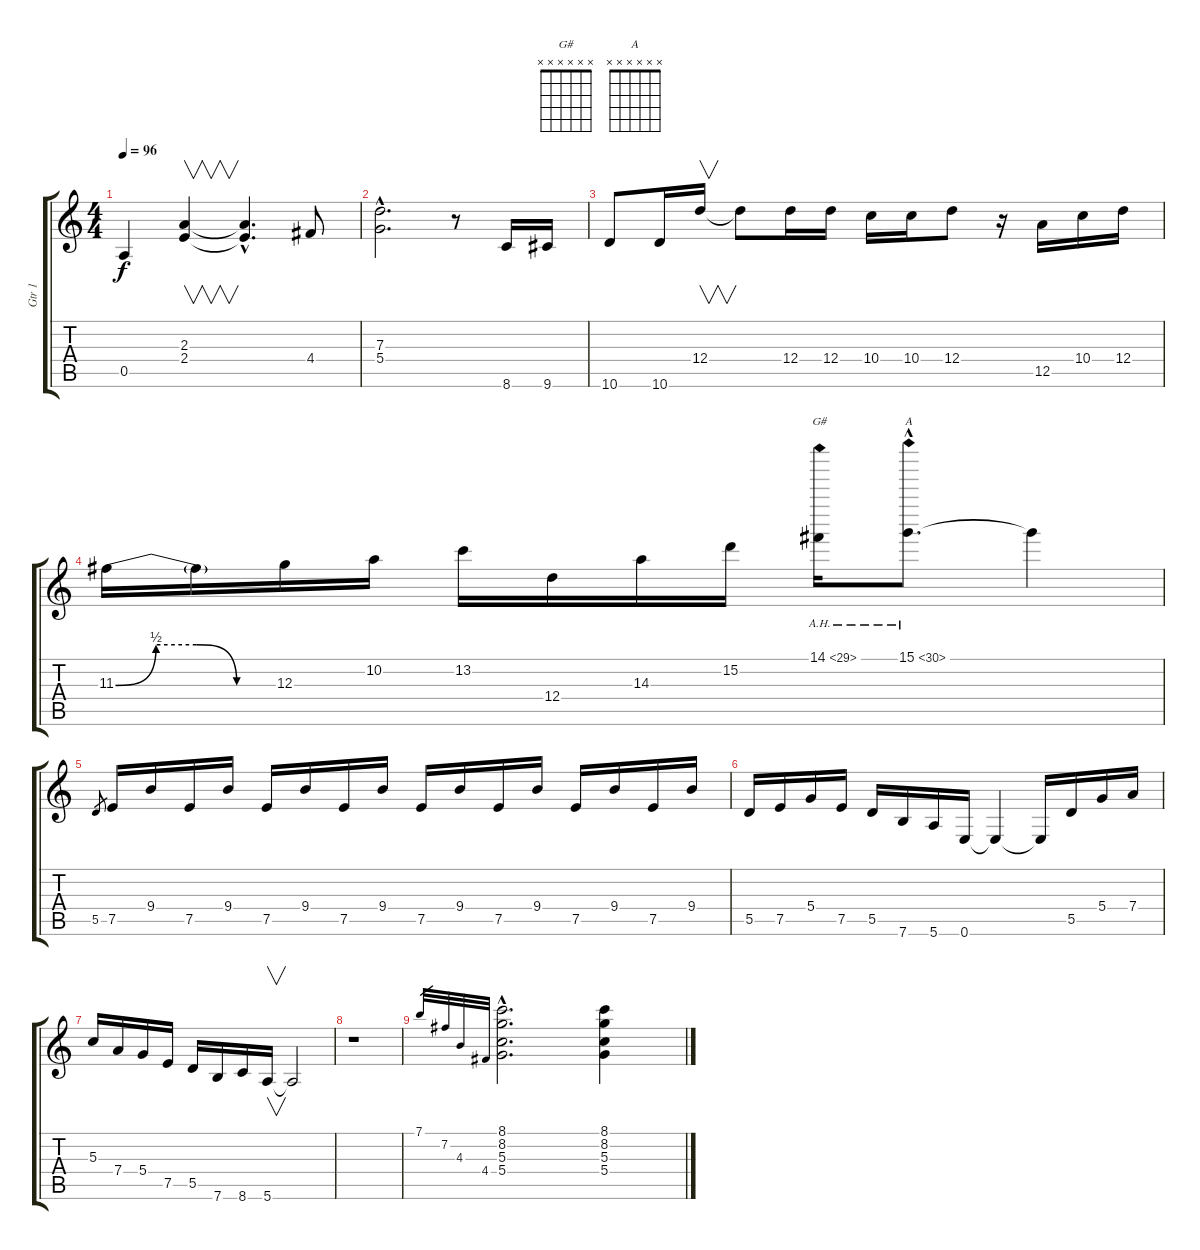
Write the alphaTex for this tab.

\track ("Gtr 1" "Gtr 1") {instrument overdrivenguitar}
\staff {score tabs}
\tuning (E4 B3 G3 D3 A2 E2) {hide}
\chord ("G#" x x x x x x) {firstfret 0}
\chord ("A" x x x x x x) {firstfret 0}
\ts (4 4)
\tempo 96
\clef g2
\ks c
0.5.4{dy f} (2.3 2.4).4{v} (2.3{hac t} 2.4{hac t}).4{d} 4.4.8 |
(7.3{hac} 5.4{hac}).2{d} r.8 8.6.16 9.6.16 |
10.6.8 10.6.16 12.4.16{v} 12.4{t}.8 12.4.16 12.4.16 10.4.16 10.4.16 12.4.8 r.16 12.5.16 10.4.16 12.4.16 |
11.3{be (custom 0 0 15 2 30 2 45 0 60 0)}.16 11.3{t}.16 12.3.16 10.2.16 13.2.16 12.4.16 14.3.16 15.2.16 14.1{ah 15}.16{ch "G#"} 15.1{ah 15 hac}.8{d ch "A"} 15.1{t}.4 |
5.5.8{gr} 7.5.16 9.4.16 7.5.16 9.4.16 7.5.16 9.4.16 7.5.16 9.4.16 7.5.16 9.4.16 7.5.16 9.4.16 7.5.16 9.4.16 7.5.16 9.4.16 |
5.5.16 7.5.16 5.4.16 7.5.16 5.5.16 7.6.16 5.6.16 0.6.16 0.6{t}.4 0.6{t}.16 5.5.16 5.4.16 7.4.16 |
5.3.16 7.4.16 5.4.16 7.5.16 5.5.16 7.6.16 8.6.16 5.6.16{v} 5.6{t}.2 |
r.1 |
7.1.32{gr} 7.2.32{gr} 4.3.32{gr} 4.4.32{gr} (8.1{hac} 8.2{hac} 5.3{hac} 5.4{hac}).2{d} (8.1 8.2 5.3 5.4).4
